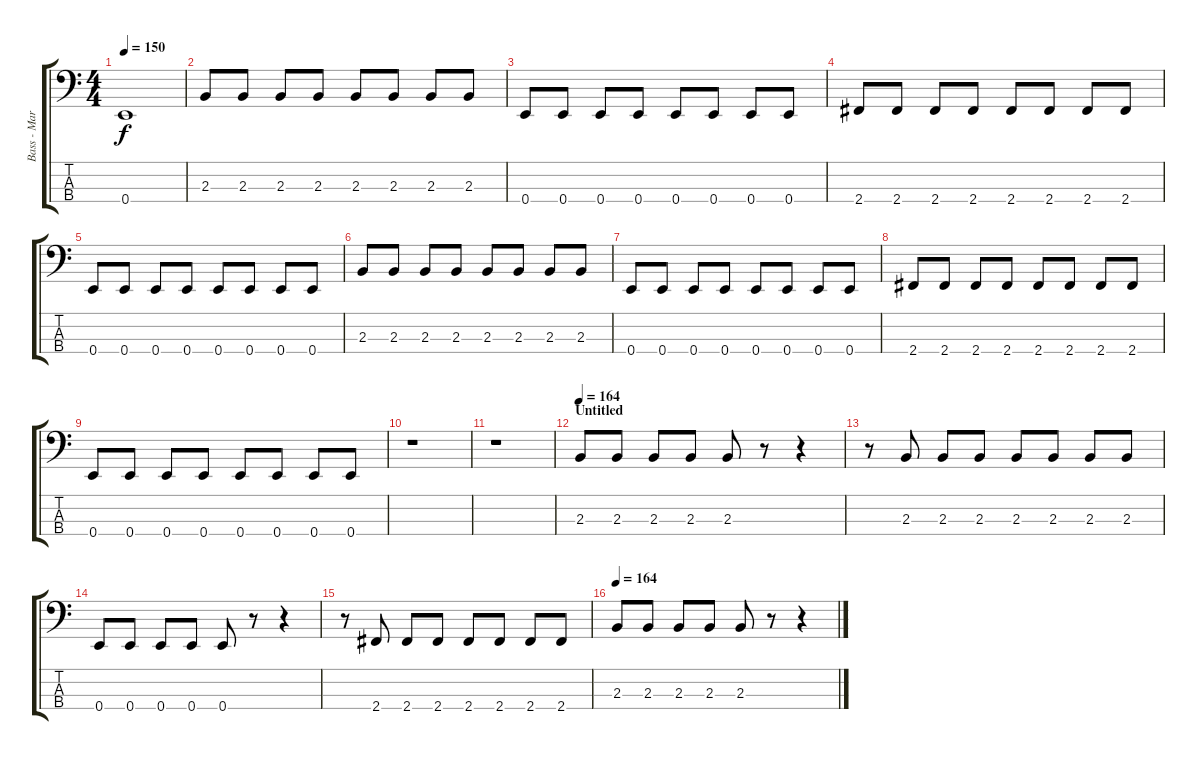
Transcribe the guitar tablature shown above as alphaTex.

\track ("Bass - Mark Allan Hoppus" "Bass - Mar") {instrument electricbasspick}
\staff {score tabs}
\tuning (G2 D2 A1 E1) {hide}
\ts (4 4)
\tempo 150
\clef f4
\ks c
0.4.1{dy f} |
2.3.8 2.3.8 2.3.8 2.3.8 2.3.8 2.3.8 2.3.8 2.3.8 |
0.4.8 0.4.8 0.4.8 0.4.8 0.4.8 0.4.8 0.4.8 0.4.8 |
2.4.8 2.4.8 2.4.8 2.4.8 2.4.8 2.4.8 2.4.8 2.4.8 |
0.4.8 0.4.8 0.4.8 0.4.8 0.4.8 0.4.8 0.4.8 0.4.8 |
2.3.8 2.3.8 2.3.8 2.3.8 2.3.8 2.3.8 2.3.8 2.3.8 |
0.4.8 0.4.8 0.4.8 0.4.8 0.4.8 0.4.8 0.4.8 0.4.8 |
2.4.8 2.4.8 2.4.8 2.4.8 2.4.8 2.4.8 2.4.8 2.4.8 |
0.4.8 0.4.8 0.4.8 0.4.8 0.4.8 0.4.8 0.4.8 0.4.8 |
r.1 |
r.1 |
\section ("" "Untitled")
\tempo 164
2.3.8 2.3.8 2.3.8 2.3.8 2.3.8 r.8 r.4 |
r.8 2.3.8 2.3.8 2.3.8 2.3.8 2.3.8 2.3.8 2.3.8 |
0.4.8 0.4.8 0.4.8 0.4.8 0.4.8 r.8 r.4 |
r.8 2.4.8 2.4.8 2.4.8 2.4.8 2.4.8 2.4.8 2.4.8 |
\tempo 164
2.3.8 2.3.8 2.3.8 2.3.8 2.3.8 r.8 r.4
